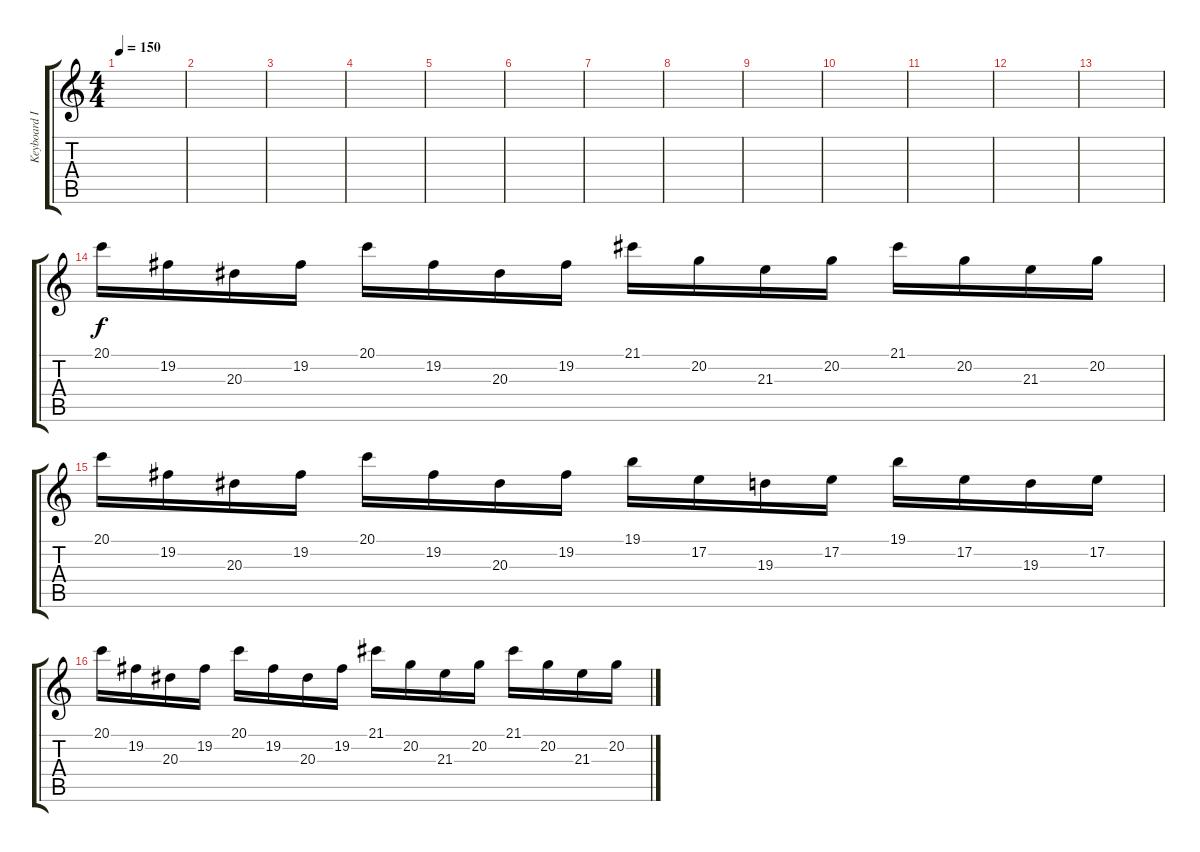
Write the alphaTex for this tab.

\track ("Keyboard II" "Keyboard I") {instrument pad1newage}
\staff {score tabs}
\tuning (E4 B3 G3 D3 A2 E2) {hide}
\ts (4 4)
\tempo 150
\clef g2
\ks c
|
|
|
|
|
|
|
|
|
|
|
|
|
20.1.16 19.2.16 20.3.16 19.2.16 20.1.16 19.2.16 20.3.16 19.2.16 21.1.16 20.2.16 21.3.16 20.2.16 21.1.16 20.2.16 21.3.16 20.2.16 |
20.1.16 19.2.16 20.3.16 19.2.16 20.1.16 19.2.16 20.3.16 19.2.16 19.1.16 17.2.16 19.3.16 17.2.16 19.1.16 17.2.16 19.3.16 17.2.16 |
20.1.16 19.2.16 20.3.16 19.2.16 20.1.16 19.2.16 20.3.16 19.2.16 21.1.16 20.2.16 21.3.16 20.2.16 21.1.16 20.2.16 21.3.16 20.2.16
